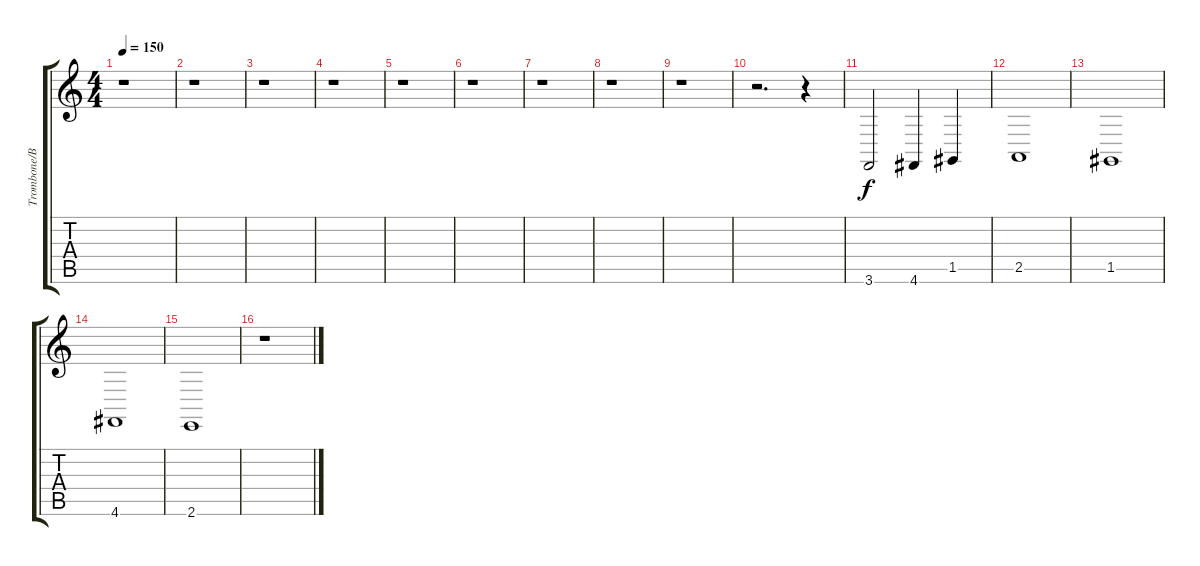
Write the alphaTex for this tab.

\track ("Trombone/Brass" "Trombone/B") {instrument trombone}
\staff {score tabs}
\tuning (D4 A3 F3 C3 G2 D2) {hide}
\ts (4 4)
\tempo 150
\clef g2
\ks c
r.1{dy f} |
r.1 |
r.1 |
r.1 |
r.1 |
r.1 |
r.1 |
r.1 |
r.1 |
r.2{d} r.4 |
3.6.2 4.6.4 1.5.4 |
2.5.1 |
1.5.1 |
4.6.1 |
2.6.1 |
r.1
